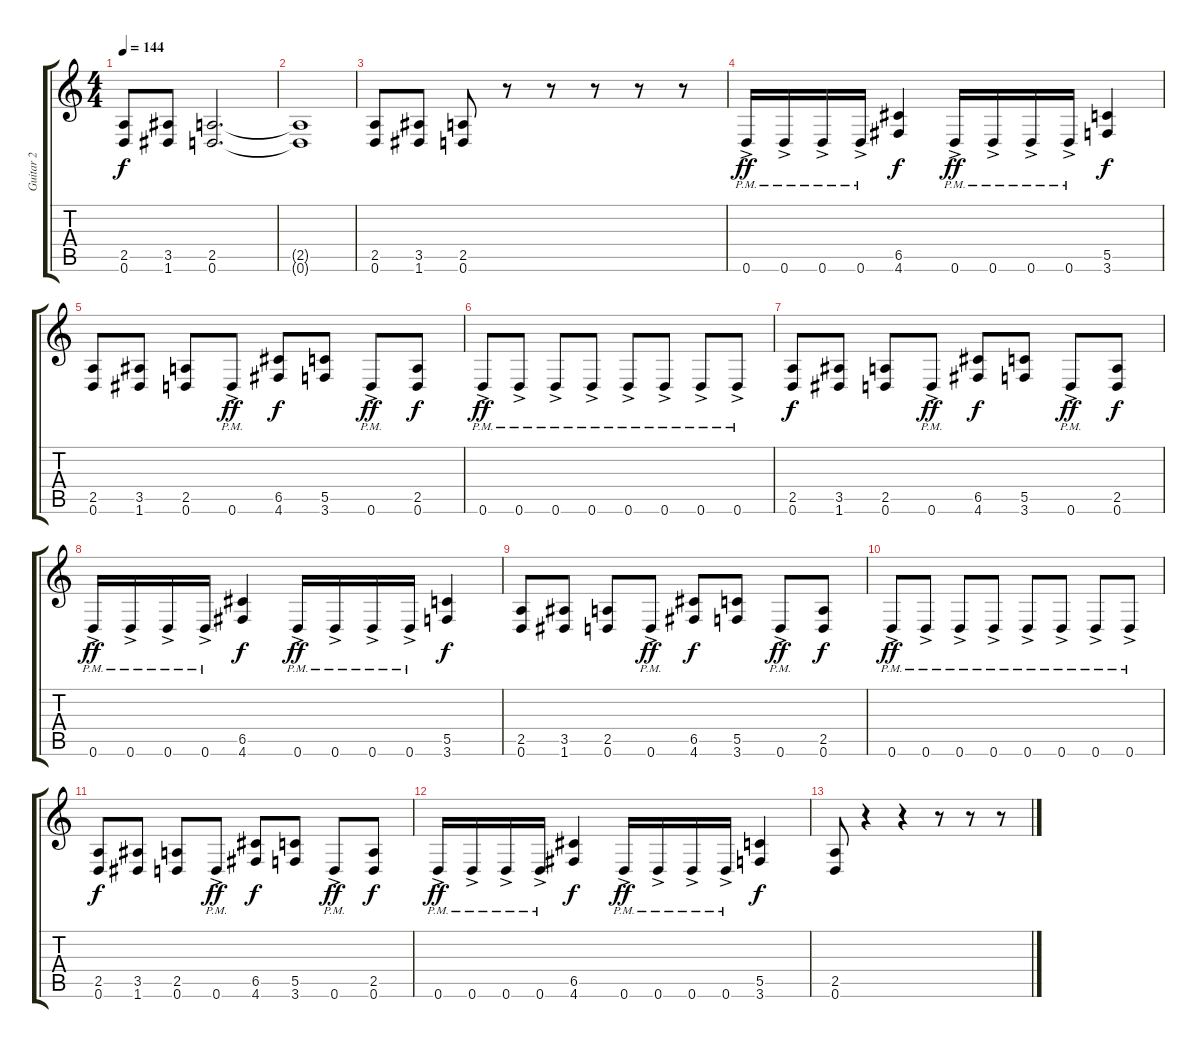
\track ("Guitar 2" "Guitar 2") {instrument distortionguitar}
\staff {score tabs}
\tuning (D4 A3 F3 C3 G2 D2) {hide}
\ts (4 4)
\tempo 144
\clef g2
\ks c
(2.5 0.6).8{dy f} (3.5 1.6).8 (2.5 0.6).2{d} |
(2.5{t} 0.6{t}).1 |
(2.5 0.6).8 (3.5 1.6).8 (2.5 0.6).8 r.8 r.8 r.8 r.8 r.8 |
0.6{ac pm}.16{dy ff} 0.6{ac pm}.16 0.6{ac pm}.16 0.6{ac pm}.16 (6.5 4.6).4{dy f} 0.6{ac pm}.16{dy ff} 0.6{ac pm}.16 0.6{ac pm}.16 0.6{ac pm}.16 (5.5 3.6).4{dy f} |
(2.5 0.6).8 (3.5 1.6).8 (2.5 0.6).8 0.6{ac pm}.8{dy ff} (6.5 4.6).8{dy f} (5.5 3.6).8 0.6{ac pm}.8{dy ff} (2.5 0.6).8{dy f} |
0.6{ac pm}.8{dy ff} 0.6{ac pm}.8 0.6{ac pm}.8 0.6{ac pm}.8 0.6{ac pm}.8 0.6{ac pm}.8 0.6{ac pm}.8 0.6{ac pm}.8 |
(2.5 0.6).8{dy f} (3.5 1.6).8 (2.5 0.6).8 0.6{ac pm}.8{dy ff} (6.5 4.6).8{dy f} (5.5 3.6).8 0.6{ac pm}.8{dy ff} (2.5 0.6).8{dy f} |
0.6{ac pm}.16{dy ff} 0.6{ac pm}.16 0.6{ac pm}.16 0.6{ac pm}.16 (6.5 4.6).4{dy f} 0.6{ac pm}.16{dy ff} 0.6{ac pm}.16 0.6{ac pm}.16 0.6{ac pm}.16 (5.5 3.6).4{dy f} |
(2.5 0.6).8 (3.5 1.6).8 (2.5 0.6).8 0.6{ac pm}.8{dy ff} (6.5 4.6).8{dy f} (5.5 3.6).8 0.6{ac pm}.8{dy ff} (2.5 0.6).8{dy f} |
0.6{ac pm}.8{dy ff} 0.6{ac pm}.8 0.6{ac pm}.8 0.6{ac pm}.8 0.6{ac pm}.8 0.6{ac pm}.8 0.6{ac pm}.8 0.6{ac pm}.8 |
(2.5 0.6).8{dy f} (3.5 1.6).8 (2.5 0.6).8 0.6{ac pm}.8{dy ff} (6.5 4.6).8{dy f} (5.5 3.6).8 0.6{ac pm}.8{dy ff} (2.5 0.6).8{dy f} |
0.6{ac pm}.16{dy ff} 0.6{ac pm}.16 0.6{ac pm}.16 0.6{ac pm}.16 (6.5 4.6).4{dy f} 0.6{ac pm}.16{dy ff} 0.6{ac pm}.16 0.6{ac pm}.16 0.6{ac pm}.16 (5.5 3.6).4{dy f} |
(2.5 0.6).8 r.4 r.4 r.8 r.8 r.8
